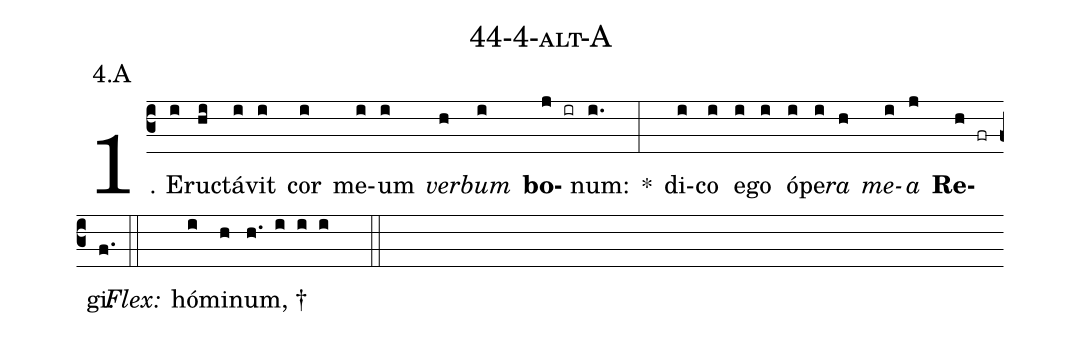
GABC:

name: 44-4-alt-A;
annotation: 4.A;
%%
(c3)1. E(i)ruc(hi)tá(i)vit(i) cor(i) me(i)um(i) <i>ver</i>(h)<i>bum</i>(i) <b>bo</b>(j ir)num:(i.) *(:) di(i)co(i) e(i)go(i) ó(i)pe(i)<i>ra</i>(h) <i>me</i>(i)<i>a</i>(j) <b>Re</b>(h fr)gi.(f.) (::)
<i>Flex:</i>()  hó(i)mi(h)num, †(h. i i i  ::)
